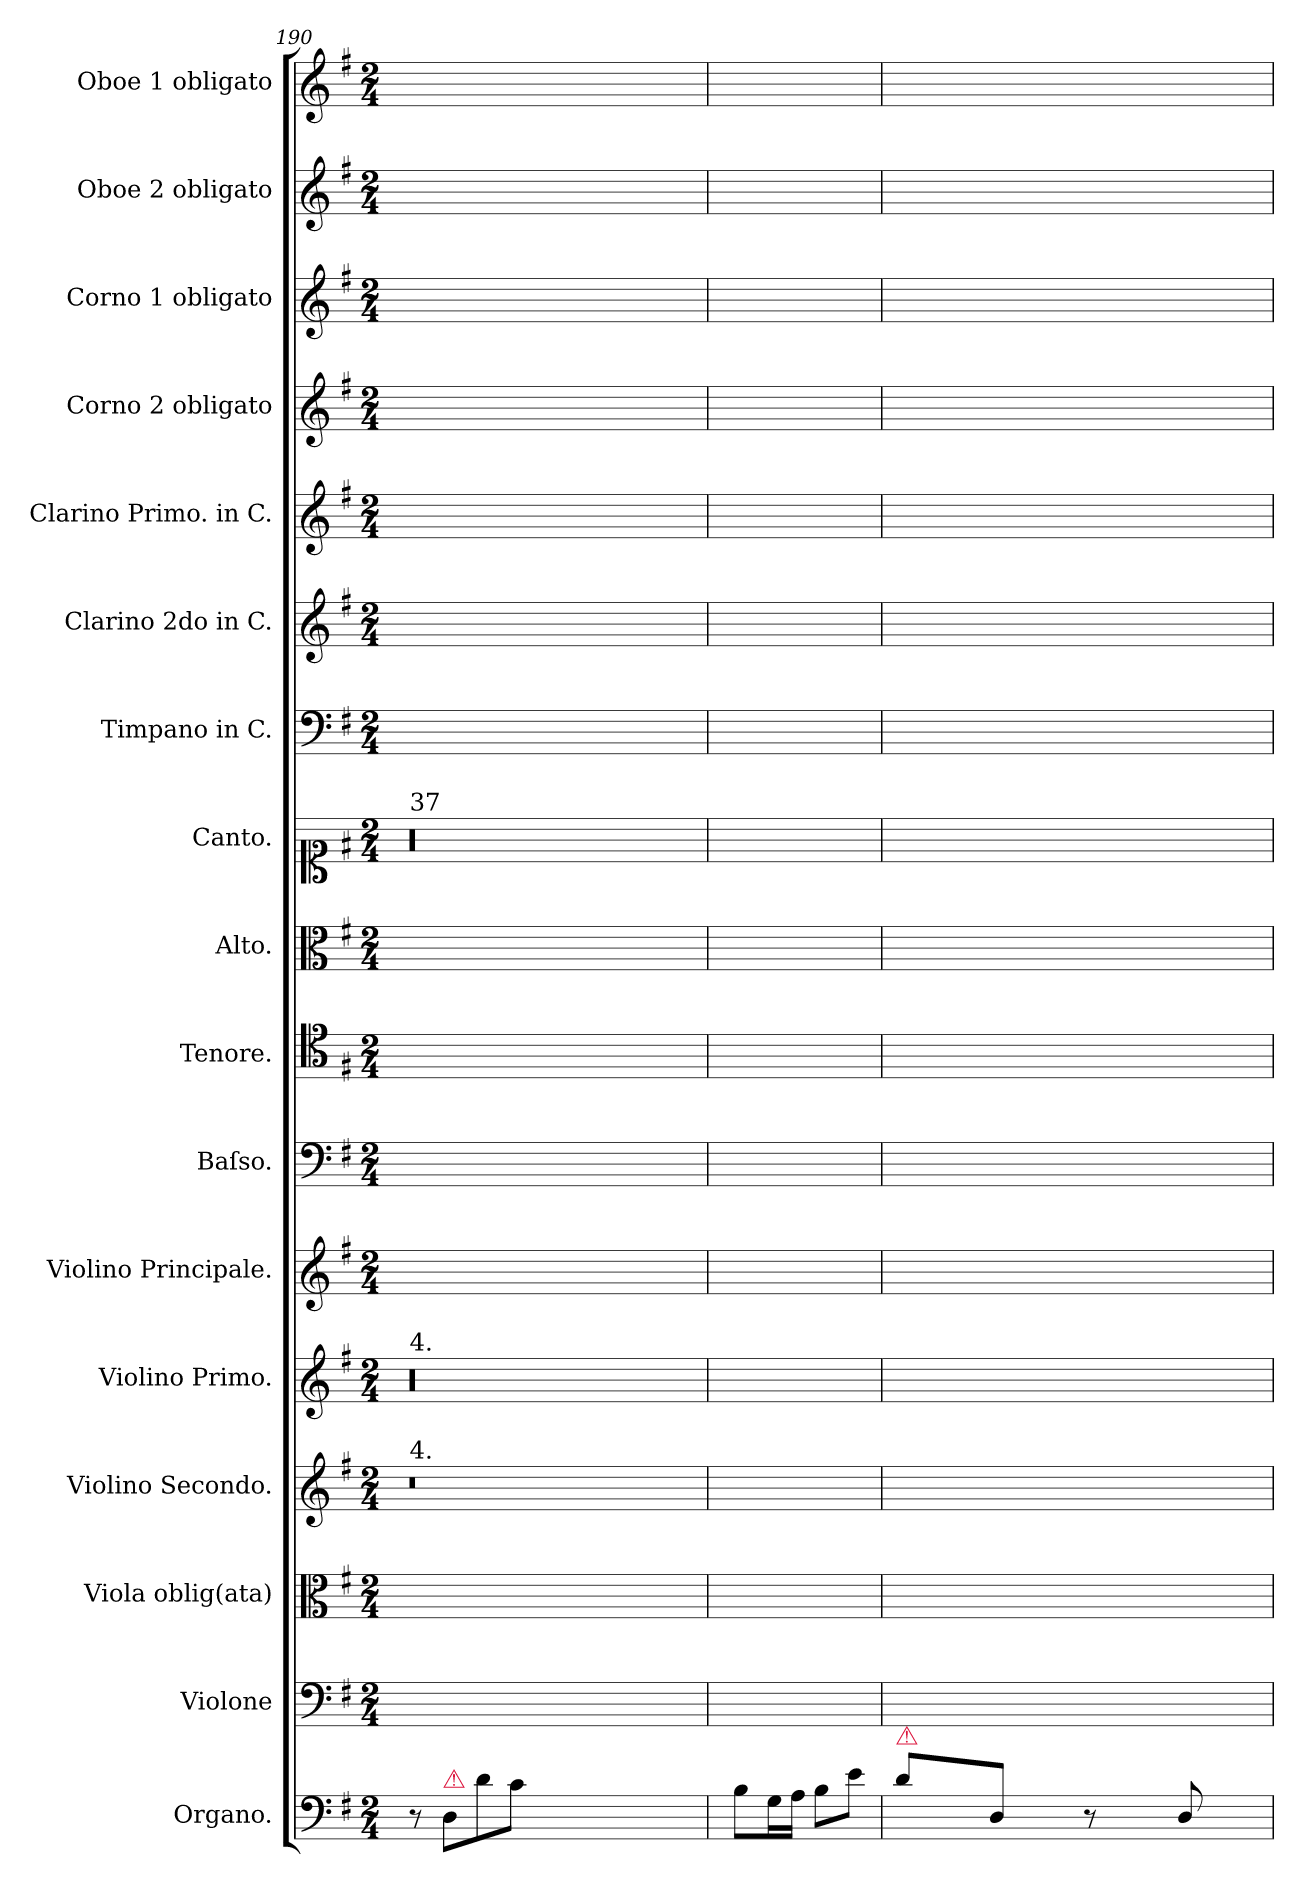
**kern	**kern	**kern	**kern	**kern	**kern	**kern	**kern	**kern	**kern	**kern	**kern	**kern	**kern	**kern	**kern	**kern
*part17	*part16	*part15	*part14	*part13	*part12	*part11	*part10	*part9	*part8	*part7	*part6	*part5	*part4	*part3	*part2	*part1
*staff17	*staff16	*staff15	*staff14	*staff13	*staff12	*staff11	*staff10	*staff9	*staff8	*staff7	*staff6	*staff5	*staff4	*staff3	*staff2	*staff1
*I"Organo.	*I"Violone	*I"Viola oblig(ata)	*I"Violino Secondo.	*I"Violino Primo.	*I"Violino Principale.	*I"Baſso.	*I"Tenore.	*I"Alto.	*I"Canto.	*I"Timpano in C.	*I"Clarino 2do in C.	*I"Clarino Primo. in C.	*I"Corno 2 obligato	*I"Corno 1 obligato	*I"Oboe 2 obligato	*I"Oboe 1 obligato
*I'Org.	*I'Vlne	*I'Vla.	*	*I'Vn I	*I'Vln. Princ.	*I'B.	*I'T.	*I'A.	*I'C.	*I'Timp.	*I'Clno 2 in C.	*I'Clno 1 in C	*I'[C. 2 obl.]	*I'[C. 1 obl.]	*I'[Ob. 2]	*I'[Ob. 1]
*clefF4	*clefF4	*clefC3	*clefG2	*clefG2	*clefG2	*clefF4	*clefC4	*clefC3	*clefC1	*clefF4	*clefG2	*clefG2	*clefG2	*clefG2	*clefG2	*clefG2
*k[f#]	*k[f#]	*k[f#]	*k[f#]	*k[f#]	*k[f#]	*k[f#]	*k[f#]	*k[f#]	*k[f#]	*k[f#]	*k[f#]	*k[f#]	*k[f#]	*k[f#]	*k[f#]	*k[f#]
*G:	*G:	*G:	*G:	*G:	*G:	*G:	*G:	*G:	*G:	*G:	*G:	*G:	*G:	*G:	*G:	*G:
*M2/4	*M2/4	*M2/4	*M2/4	*M2/4	*M2/4	*M2/4	*M2/4	*M2/4	*M2/4	*M2/4	*M2/4	*M2/4	*M2/4	*M2/4	*M2/4	*M2/4
=190	=190	=190	=190	=190	=190	=190	=190	=190	=190	=190	=190	=190	=190	=190	=190	=190
.	.	.	.	.	8qqgg/yy	.	.	.	.	.	.	.	.	.	.	.
!	!	!	!	!	!	!	!	!	!LO:TX:a:t=37	!	!	!	!	!	!	!
!	!	!	!	!LO:TX:a:t=4.	!	!	!	!	!	!	!	!	!	!	!	!
!	!	!	!LO:TX:a:t=4.	!	!	!	!	!	!	!	!	!	!	!	!	!
!	!	!	!	!LO:N:vis=00	!	!	!	!	!LO:N:vis=00	!	!	!	!	!	!	!
8r	2ryy	2ryy	0r	0r	4.ff#\yy	2ryy	2ryy	2ryy	0r	2ryy	2ryy	2ryy	2ryy	2ryy	2ryy	2ryy
!LO:TX:a:color=crimson:t=⚠	!	!	!	!	!	!	!	!	!	!	!	!	!	!	!	!
8D/L	.	.	.	.	.	.	.	.	.	.	.	.	.	.	.	.
8d\	.	.	.	.	.	.	.	.	.	.	.	.	.	.	.	.
8c\J	.	.	.	.	16gg\LLyy	.	.	.	.	.	.	.	.	.	.	.
.	.	.	.	.	16ee\JJyy	.	.	.	.	.	.	.	.	.	.	.
1.ryy	1.ryy	1.ryy	.	.	1.ryy	1.ryy	1.ryy	1.ryy	.	1.ryy	1.ryy	1.ryy	1.ryy	1.ryy	1.ryy	1.ryy
=191	=191	=191	=191	=191	=191	=191	=191	=191	=191	=191	=191	=191	=191	=191	=191	=191
.	.	.	.	.	8qqee/yy	.	.	.	.	.	.	.	.	.	.	.
8B\L	2ryy	2ryy	2ryy	2ryy	4.dd\yy	2ryy	2ryy	2ryy	2ryy	2ryy	2ryy	2ryy	2ryy	2ryy	2ryy	2ryy
16G\L	.	.	.	.	.	.	.	.	.	.	.	.	.	.	.	.
16A\JJ	.	.	.	.	.	.	.	.	.	.	.	.	.	.	.	.
8B\L	.	.	.	.	.	.	.	.	.	.	.	.	.	.	.	.
8e\J	.	.	.	.	8g/yy	.	.	.	.	.	.	.	.	.	.	.
=192	=192	=192	=192	=192	=192	=192	=192	=192	=192	=192	=192	=192	=192	=192	=192	=192
!LO:TX:a:color=crimson:t=⚠	!	!	!	!	!	!	!	!	!	!	!	!	!	!	!	!
8d\L	2ryy	2ryy	2ryy	2ryy	32f#/LLLyy	2ryy	2ryy	2ryy	2ryy	2ryy	2ryy	2ryy	2ryy	2ryy	2ryy	2ryy
.	.	.	.	.	(32a/yy	.	.	.	.	.	.	.	.	.	.	.
.	.	.	.	.	32g/yy	.	.	.	.	.	.	.	.	.	.	.
.	.	.	.	.	32b/JJJyy	.	.	.	.	.	.	.	.	.	.	.
8D/J	.	.	.	.	32a/LLLyy	.	.	.	.	.	.	.	.	.	.	.
.	.	.	.	.	32cc/yy	.	.	.	.	.	.	.	.	.	.	.
.	.	.	.	.	32b/yy	.	.	.	.	.	.	.	.	.	.	.
.	.	.	.	.	32dd/JJJyy)	.	.	.	.	.	.	.	.	.	.	.
8r	.	.	.	.	32cc/LLLyy	.	.	.	.	.	.	.	.	.	.	.
.	.	.	.	.	(32b/yy	.	.	.	.	.	.	.	.	.	.	.
.	.	.	.	.	32a/yy	.	.	.	.	.	.	.	.	.	.	.
.	.	.	.	.	32g/JJJyy	.	.	.	.	.	.	.	.	.	.	.
8D/	.	.	.	.	32f#/LLLyy	.	.	.	.	.	.	.	.	.	.	.
.	.	.	.	.	32e/yy	.	.	.	.	.	.	.	.	.	.	.
.	.	.	.	.	32d/yy)	.	.	.	.	.	.	.	.	.	.	.
.	.	.	.	.	32c/JJJyy	.	.	.	.	.	.	.	.	.	.	.
=	=	=	=	=	=	=	=	=	=	=	=	=	=	=	=	=
*-	*-	*-	*-	*-	*-	*-	*-	*-	*-	*-	*-	*-	*-	*-	*-	*-
